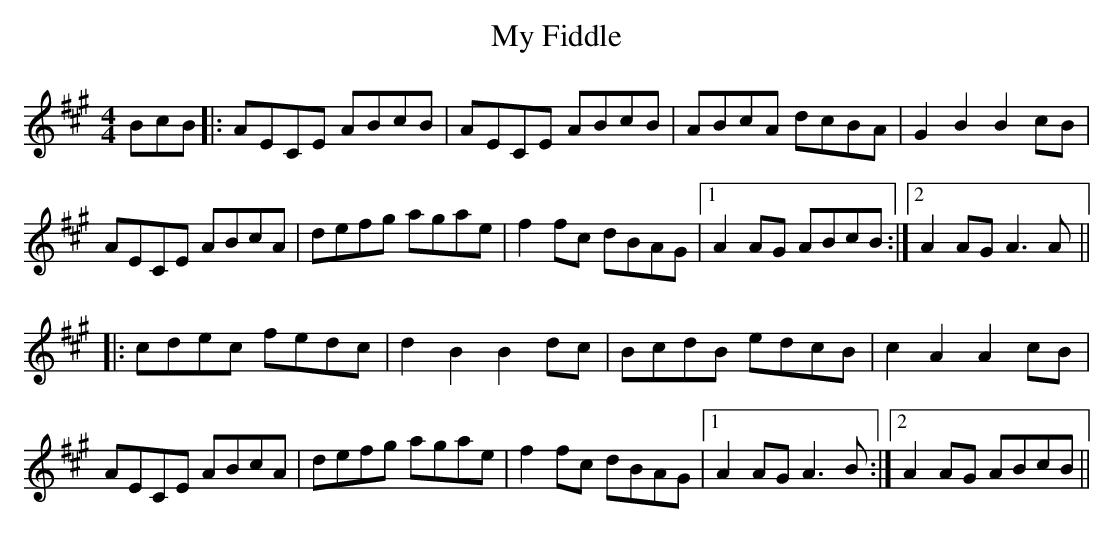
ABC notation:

X:1
T: My Fiddle
M: 4/4
L: 1/8
K: Amaj
BcB|:AECE ABcB|AECE ABcB|ABcA dcBA|G2B2B2cB|
AECE ABcA|defg agae|f2fc dBAG|1 A2AG ABcB:|2 A2AGA3A||
|:cdec fedc|d2B2B2dc|BcdB edcB|c2A2A2cB|
AECE ABcA|defg agae|f2fc dBAG|1 A2AGA3B:|2 A2AG ABcB||
